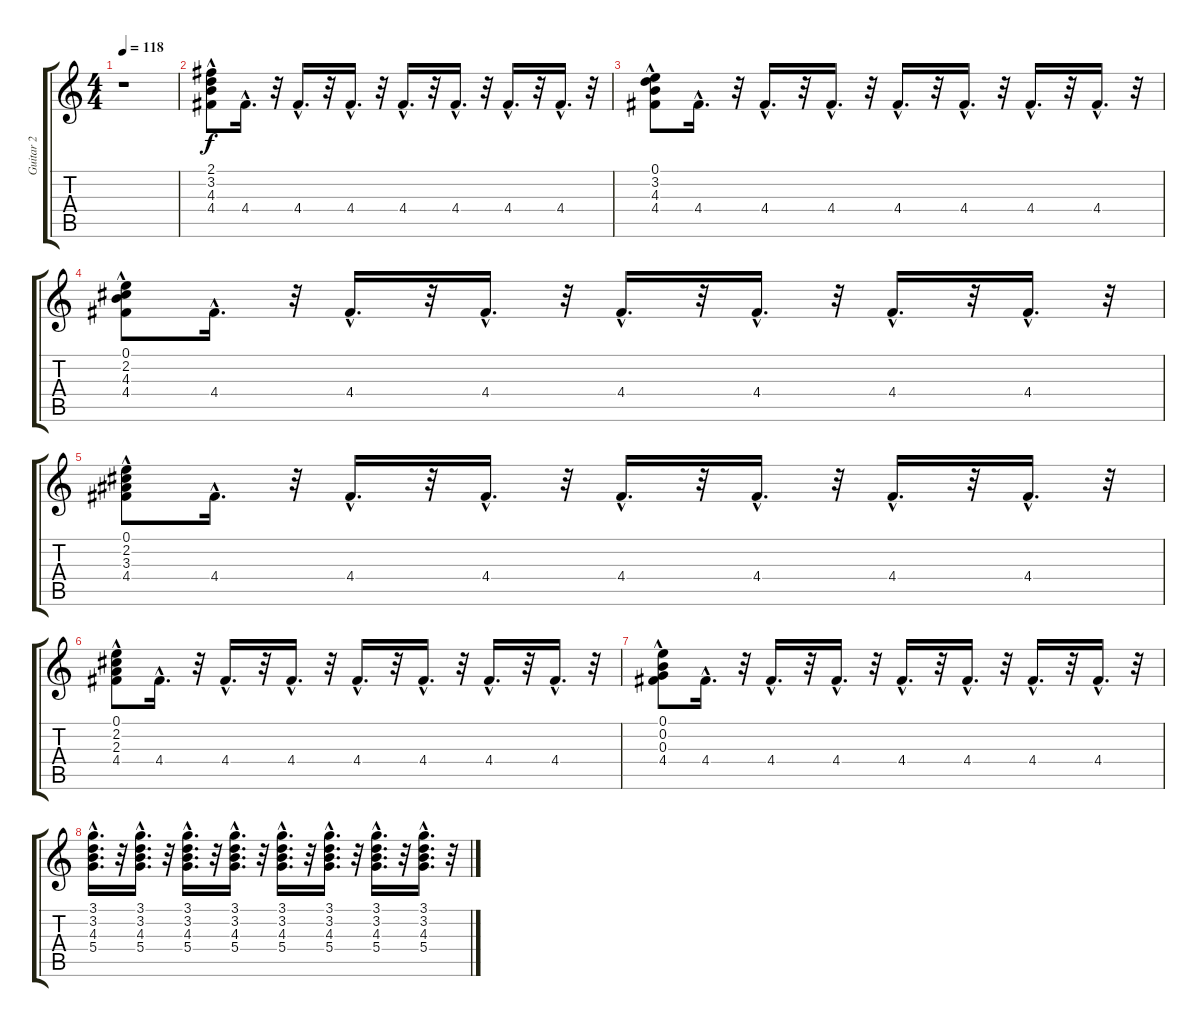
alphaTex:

\track ("Guitar 2            " "Guitar 2  ") {instrument distortionguitar}
\staff {score tabs}
\tuning (E4 B3 G3 D3 A2 E2) {hide}
\ts (4 4)
\tempo 118
\clef g2
\ks c
r.1{dy f instrument distortionguitar} |
(2.1{hac} 3.2{hac} 4.3{hac} 4.4{hac}).8 4.4{hac}.16{d} r.32 4.4{hac}.16{d} r.32 4.4{hac}.16{d} r.32 4.4{hac}.16{d} r.32 4.4{hac}.16{d balance 8} r.32 4.4{hac}.16{d} r.32 4.4{hac}.16{d} r.32 |
(0.1{hac} 3.2{hac} 4.3{hac} 4.4{hac}).8 4.4{hac}.16{d} r.32 4.4{hac}.16{d balance 8} r.32 4.4{hac}.16{d} r.32 4.4{hac}.16{d} r.32 4.4{hac}.16{d} r.32 4.4{hac}.16{d} r.32 4.4{hac}.16{d balance 8} r.32 |
(0.1{hac} 2.2{hac} 4.3{hac} 4.4{hac}).8 4.4{hac}.16{d} r.32 4.4{hac}.16{d} r.32 4.4{hac}.16{d} r.32 4.4{hac}.16{d balance 8} r.32 4.4{hac}.16{d} r.32 4.4{hac}.16{d} r.32 4.4{hac}.16{d} r.32 |
(0.1{hac} 2.2{hac} 3.3{hac} 4.4{hac}).8{balance 9} 4.4{hac}.16{d} r.32 4.4{hac}.16{d} r.32 4.4{hac}.16{d} r.32 4.4{hac}.16{d} r.32 4.4{hac}.16{d balance 9} r.32 4.4{hac}.16{d} r.32 4.4{hac}.16{d} r.32 |
(0.1{hac} 2.2{hac} 2.3{hac} 4.4{hac}).8 4.4{hac}.16{d} r.32 4.4{hac}.16{d balance 9} r.32 4.4{hac}.16{d} r.32 4.4{hac}.16{d} r.32 4.4{hac}.16{d} r.32 4.4{hac}.16{d} r.32 4.4{hac}.16{d balance 9} r.32 |
(0.1{hac} 0.2{hac} 0.3{hac} 4.4{hac}).8 4.4{hac}.16{d} r.32 4.4{hac}.16{d} r.32 4.4{hac}.16{d} r.32 4.4{hac}.16{d balance 9} r.32 4.4{hac}.16{d} r.32 4.4{hac}.16{d} r.32 4.4{hac}.16{d} r.32 |
(3.1{hac} 3.2{hac} 4.3{hac} 5.4{hac}).16{d balance 9} r.32 (3.1{hac} 3.2{hac} 4.3{hac} 5.4{hac}).16{d} r.32 (3.1{hac} 3.2{hac} 4.3{hac} 5.4{hac}).16{d} r.32 (3.1{hac} 3.2{hac} 4.3{hac} 5.4{hac}).16{d} r.32 (3.1{hac} 3.2{hac} 4.3{hac} 5.4{hac}).16{d} r.32 (3.1{hac} 3.2{hac} 4.3{hac} 5.4{hac}).16{d balance 9} r.32 (3.1{hac} 3.2{hac} 4.3{hac} 5.4{hac}).16{d} r.32 (3.1{hac} 3.2{hac} 4.3{hac} 5.4{hac}).16{d} r.32
